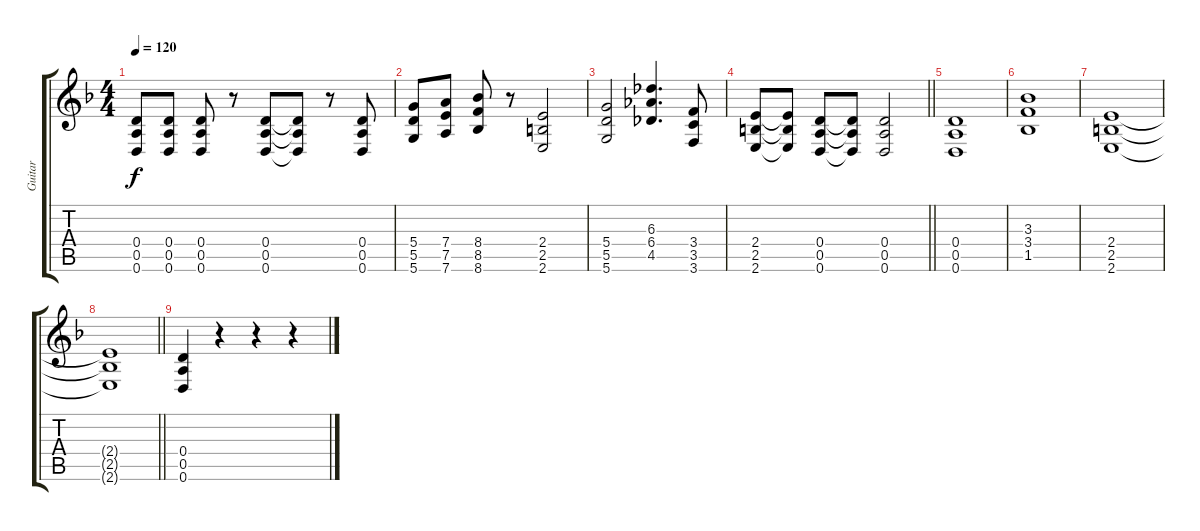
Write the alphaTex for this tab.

\track ("Guitar" "Guitar") {instrument distortionguitar}
\staff {score tabs}
\tuning (E4 B3 G3 D3 A2 D2) {hide}
\ts (4 4)
\tempo 120
\clef g2
\ks dminor
(0.4 0.5 0.6).8{dy f} (0.4 0.5 0.6).8 (0.4 0.5 0.6).8 r.8 (0.4 0.5 0.6).8 (0.4{t} 0.5{t} 0.6{t}).8 r.8 (0.4 0.5 0.6).8 |
(5.4 5.5 5.6).8 (7.4 7.5 7.6).8 (8.4 8.5 8.6).8 r.8 (2.4 2.5 2.6).2 |
(5.4 5.5 5.6).2 (6.3 6.4 4.5).4{d} (3.4 3.5 3.6).8 |
\barLineRight lightlight
(2.4 2.5 2.6).8 (2.4{t} 2.5{t} 2.6{t}).8 (0.4 0.5 0.6).8 (0.4{t} 0.5{t} 0.6{t}).8 (0.4 0.5 0.6).2 |
\section ("" "")
(0.4 0.5 0.6).1 |
(3.3 3.4 1.5).1 |
(2.4 2.5 2.6).1 |
\barLineRight lightlight
(2.4{t} 2.5{t} 2.6{t}).1 |
\section ("" "")
(0.4 0.5 0.6).4 r.4 r.4 r.4
